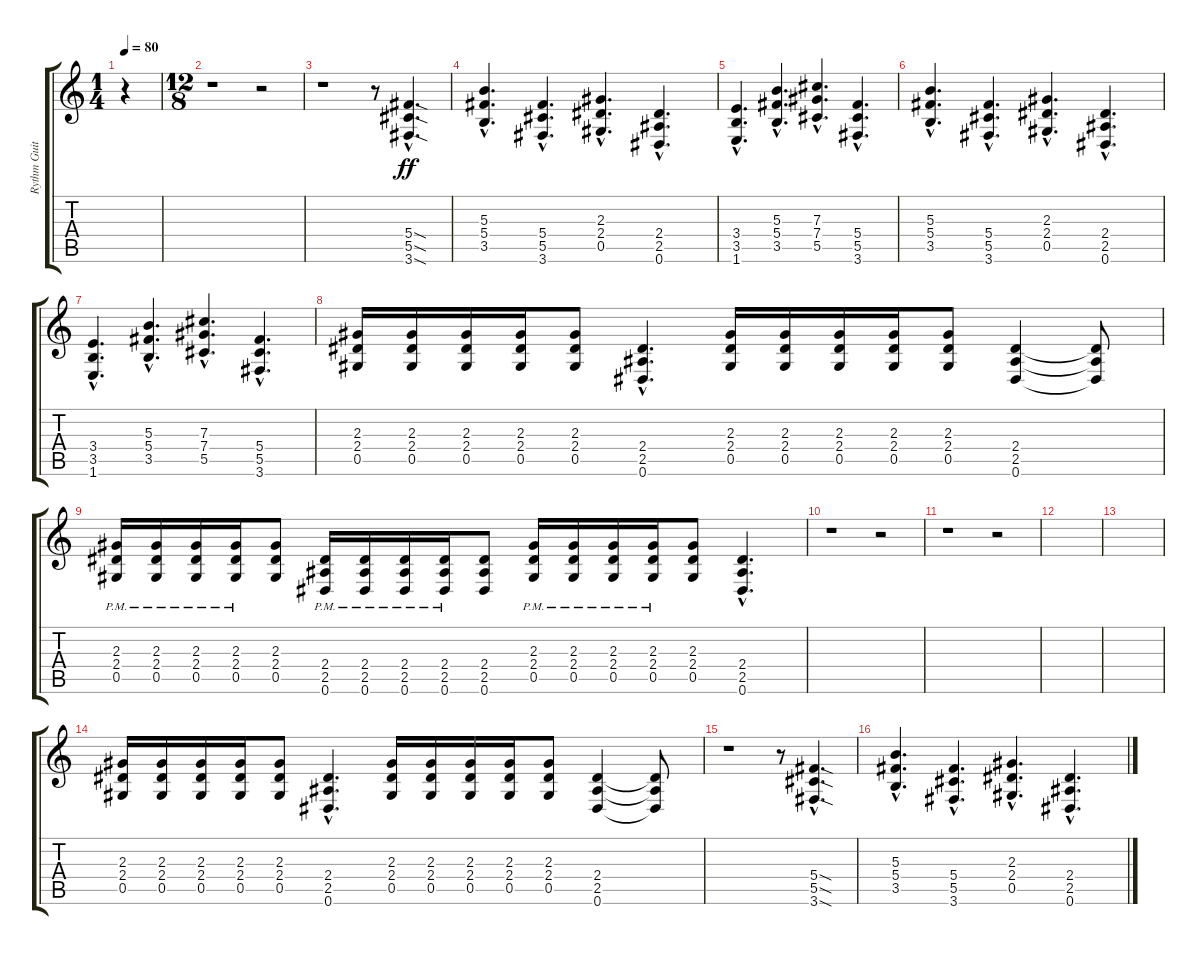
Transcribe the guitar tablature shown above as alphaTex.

\track ("Rythm Guitar" "Rythm Guit") {instrument overdrivenguitar}
\staff {score tabs}
\tuning (Eb4 Bb3 Gb3 Db3 Ab2 Eb2) {hide}
\ts (1 4)
\tempo 80
\clef g2
\ks c
r.4{dy ff instrument overdrivenguitar} |
\ts (12 8)
r.1 r.2 |
r.1 r.8 (5.4{sod hac} 5.5{sod hac} 3.6{sod hac}).4{d} |
(5.3{hac} 5.4{hac} 3.5{hac}).4{d} (5.4{hac} 5.5{hac} 3.6{hac}).4{d} (2.3{hac} 2.4{hac} 0.5{hac}).4{d} (2.4{hac} 2.5{hac} 0.6{hac}).4{d} |
(3.4{hac} 3.5{hac} 1.6{hac}).4{d} (5.3{hac} 5.4{hac} 3.5{hac}).4{d} (7.3{hac} 7.4{hac} 5.5{hac}).4{d} (5.4{hac} 5.5{hac} 3.6{hac}).4{d} |
(5.3{hac} 5.4{hac} 3.5{hac}).4{d} (5.4{hac} 5.5{hac} 3.6{hac}).4{d} (2.3{hac} 2.4{hac} 0.5{hac}).4{d} (2.4{hac} 2.5{hac} 0.6{hac}).4{d} |
(3.4{hac} 3.5{hac} 1.6{hac}).4{d} (5.3{hac} 5.4{hac} 3.5{hac}).4{d} (7.3{hac} 7.4{hac} 5.5{hac}).4{d} (5.4{hac} 5.5{hac} 3.6{hac}).4{d} |
(2.3 2.4 0.5).16 (2.3 2.4 0.5).16 (2.3 2.4 0.5).16 (2.3 2.4 0.5).16 (2.3 2.4 0.5).8 (2.4{hac} 2.5{hac} 0.6{hac}).4{d} (2.3 2.4 0.5).16 (2.3 2.4 0.5).16 (2.3 2.4 0.5).16 (2.3 2.4 0.5).16 (2.3 2.4 0.5).8 (2.4 2.5 0.6).4 (2.4{t} 2.5{t} 0.6{t}).8 |
(2.3{pm} 2.4{pm} 0.5{pm}).16 (2.3{pm} 2.4{pm} 0.5{pm}).16 (2.3{pm} 2.4{pm} 0.5{pm}).16 (2.3{pm} 2.4{pm} 0.5{pm}).16 (2.3 2.4 0.5).8 (2.4{pm} 2.5{pm} 0.6{pm}).16 (2.4{pm} 2.5{pm} 0.6{pm}).16 (2.4{pm} 2.5{pm} 0.6{pm}).16 (2.4{pm} 2.5{pm} 0.6{pm}).16 (2.4 2.5 0.6).8 (2.3{pm} 2.4{pm} 0.5{pm}).16 (2.3{pm} 2.4{pm} 0.5{pm}).16 (2.3{pm} 2.4{pm} 0.5{pm}).16 (2.3{pm} 2.4{pm} 0.5{pm}).16 (2.3 2.4 0.5).8 (2.4{hac} 2.5{hac} 0.6{hac}).4{d} |
r.1 r.2 |
r.1 r.2 |
|
|
(2.3 2.4 0.5).16 (2.3 2.4 0.5).16 (2.3 2.4 0.5).16 (2.3 2.4 0.5).16 (2.3 2.4 0.5).8 (2.4{hac} 2.5{hac} 0.6{hac}).4{d} (2.3 2.4 0.5).16 (2.3 2.4 0.5).16 (2.3 2.4 0.5).16 (2.3 2.4 0.5).16 (2.3 2.4 0.5).8 (2.4 2.5 0.6).4 (2.4{t} 2.5{t} 0.6{t}).8 |
r.1 r.8 (5.4{sod hac} 5.5{sod hac} 3.6{sod hac}).4{d} |
(5.3{hac} 5.4{hac} 3.5{hac}).4{d} (5.4{hac} 5.5{hac} 3.6{hac}).4{d} (2.3{hac} 2.4{hac} 0.5{hac}).4{d} (2.4{hac} 2.5{hac} 0.6{hac}).4{d}
